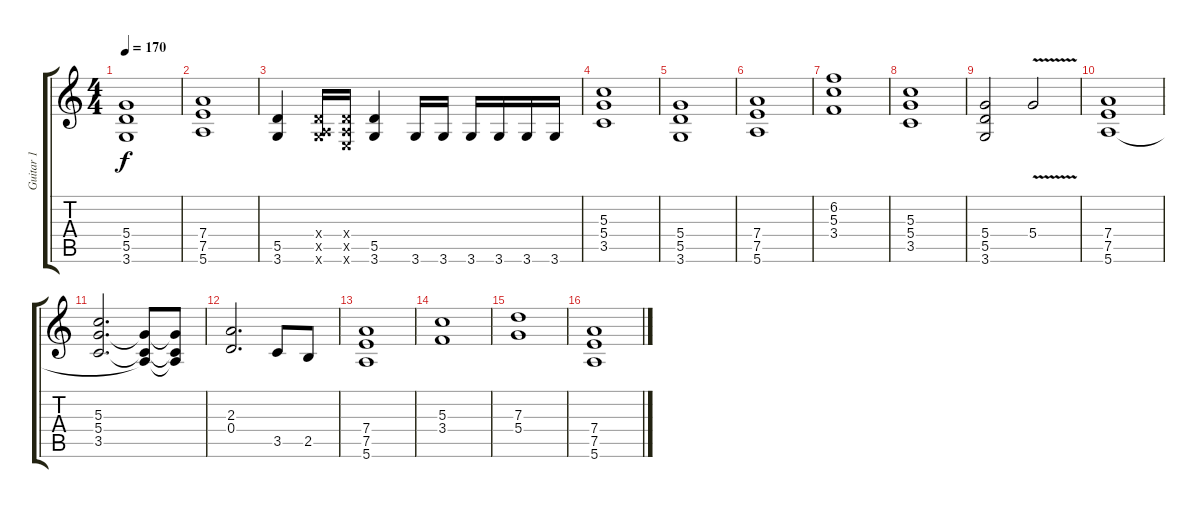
\track ("Guitar 1" "Guitar 1") {instrument distortionguitar}
\staff {score tabs}
\tuning (E4 B3 G3 D3 A2 E2) {hide}
\ts (4 4)
\tempo 170
\clef g2
\ks c
(5.4 5.5 3.6).1{dy f} |
(7.4 7.5 5.6).1{instrument distortionguitar} |
(5.5 3.6).4 (0.4{x} 0.5{x} 3.6{x}).16 (0.4{x} 0.5{x} 0.6{x}).16 (5.5 3.6).4 3.6.16 3.6.16 3.6.16 3.6.16 3.6.16 3.6.16 |
(5.3 5.4 3.5).1 |
(5.4 5.5 3.6).1 |
(7.4 7.5 5.6).1 |
(6.2 5.3 3.4).1 |
(5.3 5.4 3.5).1 |
(5.4 5.5 3.6).2 5.4{v}.2{instrument guitarharmonics} |
(7.4 7.5 5.6).1{instrument distortionguitar} |
(5.3 5.4 3.5).2{d} (5.4{t} 3.5{t} 5.6{t}).8 (5.4{t} 3.5{t} 5.6{t}).8 |
(2.3 0.4).2{d} 3.5.8 2.5.8 |
(7.4 7.5 5.6).1 |
(5.3 3.4).1 |
(7.3 5.4).1 |
(7.4 7.5 5.6).1
